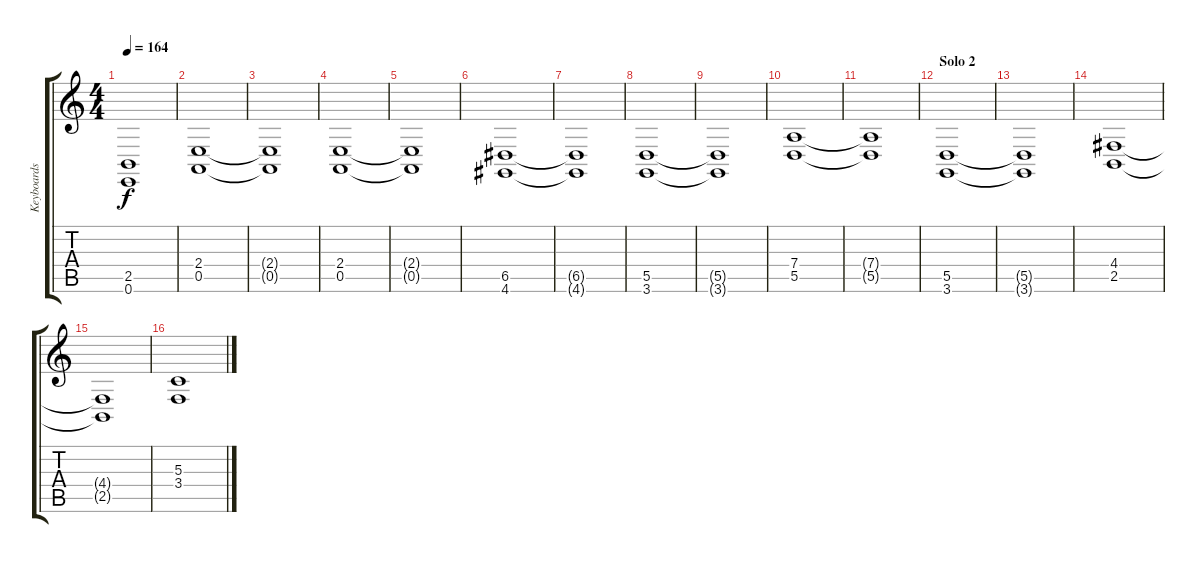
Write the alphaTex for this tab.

\track ("Keyboards" "Keyboards") {instrument stringensemble1}
\staff {score tabs}
\tuning (E4 B3 G3 D3 A2 E2) {hide}
\ts (4 4)
\tempo 164
\clef g2
\ks c
(2.5 0.6).1{dy f} |
(2.4 0.5).1 |
(2.4{t} 0.5{t}).1 |
(2.4 0.5).1 |
(2.4{t} 0.5{t}).1 |
(6.5 4.6).1 |
(6.5{t} 4.6{t}).1 |
(5.5 3.6).1 |
(5.5{t} 3.6{t}).1 |
(7.4 5.5).1 |
(7.4{t} 5.5{t}).1 |
\section ("" "Solo 2")
(5.5 3.6).1 |
(5.5{t} 3.6{t}).1 |
(4.4 2.5).1 |
(4.4{t} 2.5{t}).1 |
(5.3 3.4).1
